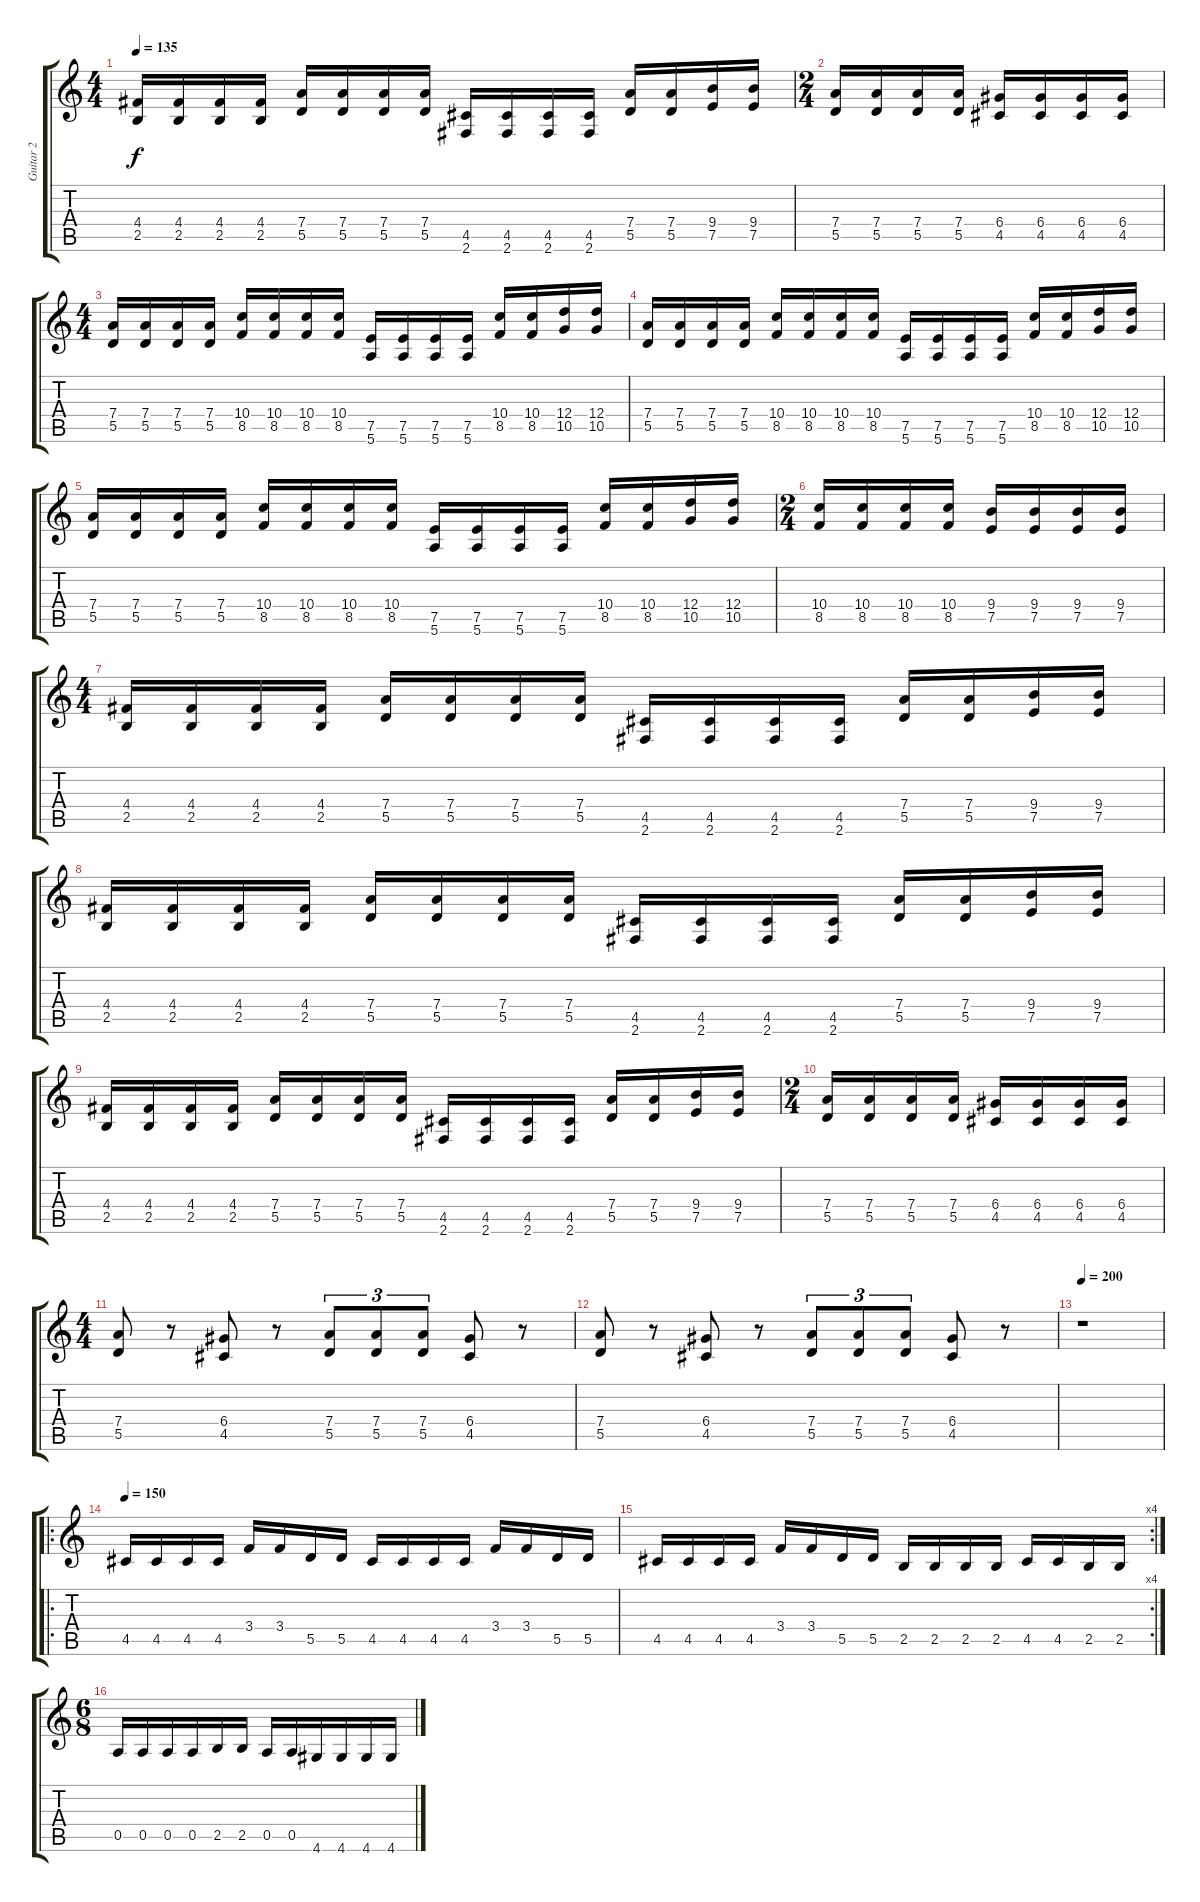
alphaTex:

\track ("Guitar 2" "Guitar 2") {instrument overdrivenguitar}
\staff {score tabs}
\tuning (E4 B3 G3 D3 A2 E2) {hide}
\ts (4 4)
\tempo 135
\clef g2
\ks c
(4.4 2.5).16{dy f} (4.4 2.5).16 (4.4 2.5).16 (4.4 2.5).16 (7.4 5.5).16 (7.4 5.5).16 (7.4 5.5).16 (7.4 5.5).16 (4.5 2.6).16 (4.5 2.6).16 (4.5 2.6).16 (4.5 2.6).16 (7.4 5.5).16 (7.4 5.5).16 (9.4 7.5).16 (9.4 7.5).16 |
\ts (2 4)
(7.4 5.5).16 (7.4 5.5).16 (7.4 5.5).16 (7.4 5.5).16 (6.4 4.5).16 (6.4 4.5).16 (6.4 4.5).16 (6.4 4.5).16 |
\ts (4 4)
(7.4 5.5).16 (7.4 5.5).16 (7.4 5.5).16 (7.4 5.5).16 (10.4 8.5).16 (10.4 8.5).16 (10.4 8.5).16 (10.4 8.5).16 (7.5 5.6).16 (7.5 5.6).16 (7.5 5.6).16 (7.5 5.6).16 (10.4 8.5).16 (10.4 8.5).16 (12.4 10.5).16 (12.4 10.5).16 |
(7.4 5.5).16 (7.4 5.5).16 (7.4 5.5).16 (7.4 5.5).16 (10.4 8.5).16 (10.4 8.5).16 (10.4 8.5).16 (10.4 8.5).16 (7.5 5.6).16 (7.5 5.6).16 (7.5 5.6).16 (7.5 5.6).16 (10.4 8.5).16 (10.4 8.5).16 (12.4 10.5).16 (12.4 10.5).16 |
(7.4 5.5).16 (7.4 5.5).16 (7.4 5.5).16 (7.4 5.5).16 (10.4 8.5).16 (10.4 8.5).16 (10.4 8.5).16 (10.4 8.5).16 (7.5 5.6).16 (7.5 5.6).16 (7.5 5.6).16 (7.5 5.6).16 (10.4 8.5).16 (10.4 8.5).16 (12.4 10.5).16 (12.4 10.5).16 |
\ts (2 4)
(10.4 8.5).16 (10.4 8.5).16 (10.4 8.5).16 (10.4 8.5).16 (9.4 7.5).16 (9.4 7.5).16 (9.4 7.5).16 (9.4 7.5).16 |
\ts (4 4)
(4.4 2.5).16 (4.4 2.5).16 (4.4 2.5).16 (4.4 2.5).16 (7.4 5.5).16 (7.4 5.5).16 (7.4 5.5).16 (7.4 5.5).16 (4.5 2.6).16 (4.5 2.6).16 (4.5 2.6).16 (4.5 2.6).16 (7.4 5.5).16 (7.4 5.5).16 (9.4 7.5).16 (9.4 7.5).16 |
(4.4 2.5).16 (4.4 2.5).16 (4.4 2.5).16 (4.4 2.5).16 (7.4 5.5).16 (7.4 5.5).16 (7.4 5.5).16 (7.4 5.5).16 (4.5 2.6).16 (4.5 2.6).16 (4.5 2.6).16 (4.5 2.6).16 (7.4 5.5).16 (7.4 5.5).16 (9.4 7.5).16 (9.4 7.5).16 |
(4.4 2.5).16 (4.4 2.5).16 (4.4 2.5).16 (4.4 2.5).16 (7.4 5.5).16 (7.4 5.5).16 (7.4 5.5).16 (7.4 5.5).16 (4.5 2.6).16 (4.5 2.6).16 (4.5 2.6).16 (4.5 2.6).16 (7.4 5.5).16 (7.4 5.5).16 (9.4 7.5).16 (9.4 7.5).16 |
\ts (2 4)
(7.4 5.5).16 (7.4 5.5).16 (7.4 5.5).16 (7.4 5.5).16 (6.4 4.5).16 (6.4 4.5).16 (6.4 4.5).16 (6.4 4.5).16 |
\ts (4 4)
(7.4 5.5).8 r.8 (6.4 4.5).8 r.8 (7.4 5.5).8{tu (3 2)} (7.4 5.5).8{tu (3 2)} (7.4 5.5).8{tu (3 2)} (6.4 4.5).8 r.8 |
(7.4 5.5).8 r.8 (6.4 4.5).8 r.8 (7.4 5.5).8{tu (3 2)} (7.4 5.5).8{tu (3 2)} (7.4 5.5).8{tu (3 2)} (6.4 4.5).8 r.8 |
\tempo 200
r.1 |
\ro
\tempo 150
4.5.16 4.5.16 4.5.16 4.5.16 3.4.16 3.4.16 5.5.16 5.5.16 4.5.16 4.5.16 4.5.16 4.5.16 3.4.16 3.4.16 5.5.16 5.5.16 |
\rc 4
4.5.16 4.5.16 4.5.16 4.5.16 3.4.16 3.4.16 5.5.16 5.5.16 2.5.16 2.5.16 2.5.16 2.5.16 4.5.16 4.5.16 2.5.16 2.5.16 |
\ts (6 8)
0.5.16 0.5.16 0.5.16 0.5.16 2.5.16 2.5.16 0.5.16 0.5.16 4.6.16 4.6.16 4.6.16 4.6.16
